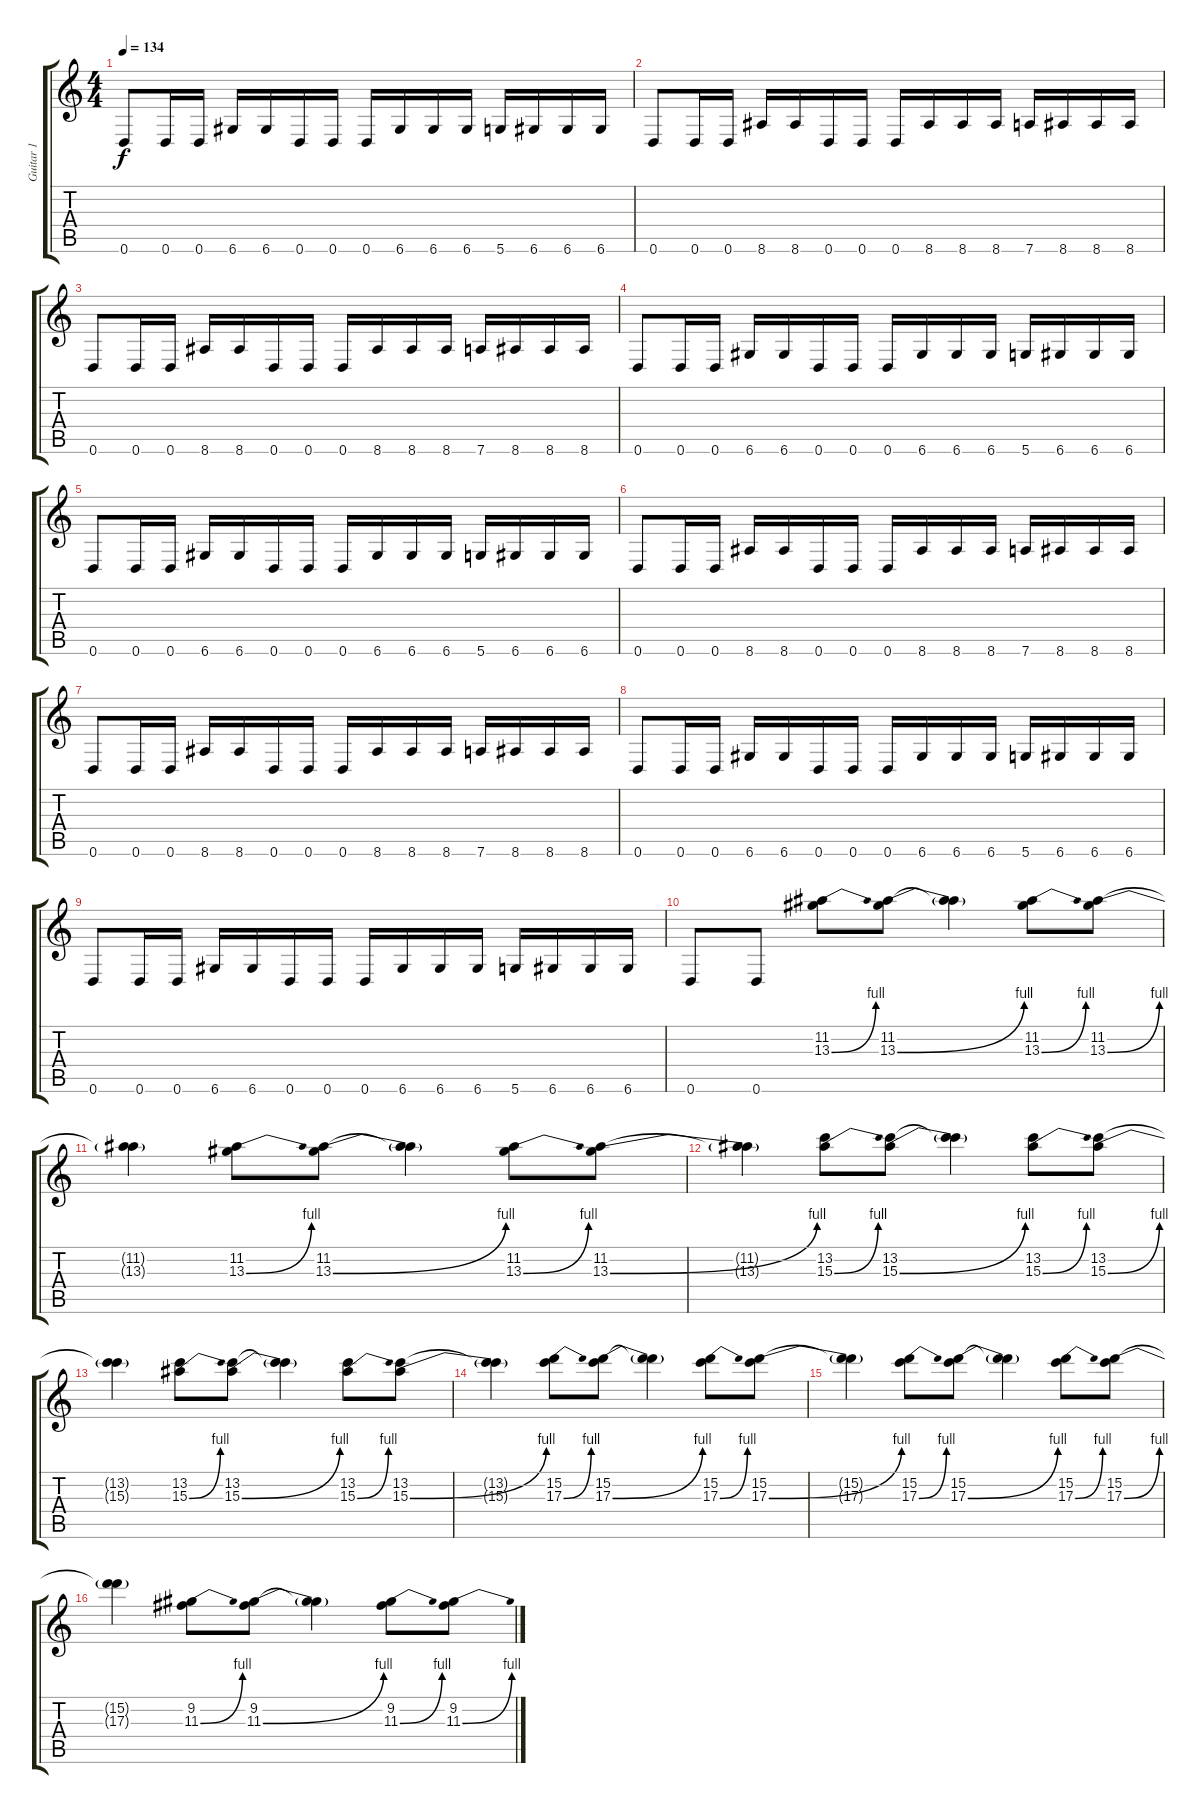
\track ("Guitar 1" "Guitar 1") {instrument distortionguitar}
\staff {score tabs}
\tuning (E4 B3 G3 D3 A2 D2) {hide}
\ts (4 4)
\tempo 134
\clef g2
\ks c
0.6.8{dy f} 0.6.16 0.6.16 6.6.16 6.6.16 0.6.16 0.6.16 0.6.16 6.6.16 6.6.16 6.6.16 5.6.16 6.6.16 6.6.16 6.6.16 |
0.6.8 0.6.16 0.6.16 8.6.16 8.6.16 0.6.16 0.6.16 0.6.16 8.6.16 8.6.16 8.6.16 7.6.16 8.6.16 8.6.16 8.6.16 |
0.6.8 0.6.16 0.6.16 8.6.16 8.6.16 0.6.16 0.6.16 0.6.16 8.6.16 8.6.16 8.6.16 7.6.16 8.6.16 8.6.16 8.6.16 |
0.6.8 0.6.16 0.6.16 6.6.16 6.6.16 0.6.16 0.6.16 0.6.16 6.6.16 6.6.16 6.6.16 5.6.16 6.6.16 6.6.16 6.6.16 |
0.6.8 0.6.16 0.6.16 6.6.16 6.6.16 0.6.16 0.6.16 0.6.16 6.6.16 6.6.16 6.6.16 5.6.16 6.6.16 6.6.16 6.6.16 |
0.6.8 0.6.16 0.6.16 8.6.16 8.6.16 0.6.16 0.6.16 0.6.16 8.6.16 8.6.16 8.6.16 7.6.16 8.6.16 8.6.16 8.6.16 |
0.6.8 0.6.16 0.6.16 8.6.16 8.6.16 0.6.16 0.6.16 0.6.16 8.6.16 8.6.16 8.6.16 7.6.16 8.6.16 8.6.16 8.6.16 |
0.6.8 0.6.16 0.6.16 6.6.16 6.6.16 0.6.16 0.6.16 0.6.16 6.6.16 6.6.16 6.6.16 5.6.16 6.6.16 6.6.16 6.6.16 |
0.6.8 0.6.16 0.6.16 6.6.16 6.6.16 0.6.16 0.6.16 0.6.16 6.6.16 6.6.16 6.6.16 5.6.16 6.6.16 6.6.16 6.6.16 |
0.6.8 0.6.8 (11.2 13.3{be (bend 0 0 60 4)}).8 (11.2 13.3{be (bend 0 0 60 4)}).8 (11.2{t} 13.3{t}).4 (11.2 13.3{be (bend 0 0 60 4)}).8 (11.2 13.3{be (bend 0 0 60 4)}).8 |
(11.2{t} 13.3{t}).4 (11.2 13.3{be (bend 0 0 60 4)}).8 (11.2 13.3{be (bend 0 0 60 4)}).8 (11.2{t} 13.3{t}).4 (11.2 13.3{be (bend 0 0 60 4)}).8 (11.2 13.3{be (bend 0 0 60 4)}).8 |
(11.2{t} 13.3{t}).4 (13.2 15.3{be (bend 0 0 60 4)}).8 (13.2 15.3{be (bend 0 0 60 4)}).8 (13.2{t} 15.3{t}).4 (13.2 15.3{be (bend 0 0 60 4)}).8 (13.2 15.3{be (bend 0 0 60 4)}).8 |
(13.2{t} 15.3{t}).4 (13.2 15.3{be (bend 0 0 60 4)}).8 (13.2 15.3{be (bend 0 0 60 4)}).8 (13.2{t} 15.3{t}).4 (13.2 15.3{be (bend 0 0 60 4)}).8 (13.2 15.3{be (bend 0 0 60 4)}).8 |
(13.2{t} 15.3{t}).4 (15.2 17.3{be (bend 0 0 60 4)}).8 (15.2 17.3{be (bend 0 0 60 4)}).8 (15.2{t} 17.3{t}).4 (15.2 17.3{be (bend 0 0 60 4)}).8 (15.2 17.3{be (bend 0 0 60 4)}).8 |
(15.2{t} 17.3{t}).4 (15.2 17.3{be (bend 0 0 60 4)}).8 (15.2 17.3{be (bend 0 0 60 4)}).8 (15.2{t} 17.3{t}).4 (15.2 17.3{be (bend 0 0 60 4)}).8 (15.2 17.3{be (bend 0 0 60 4)}).8 |
(15.2{t} 17.3{t}).4 (9.2 11.3{be (bend 0 0 60 4)}).8 (9.2 11.3{be (bend 0 0 60 4)}).8 (9.2{t} 11.3{t}).4 (9.2 11.3{be (bend 0 0 60 4)}).8 (9.2 11.3{be (bend 0 0 60 4)}).8
